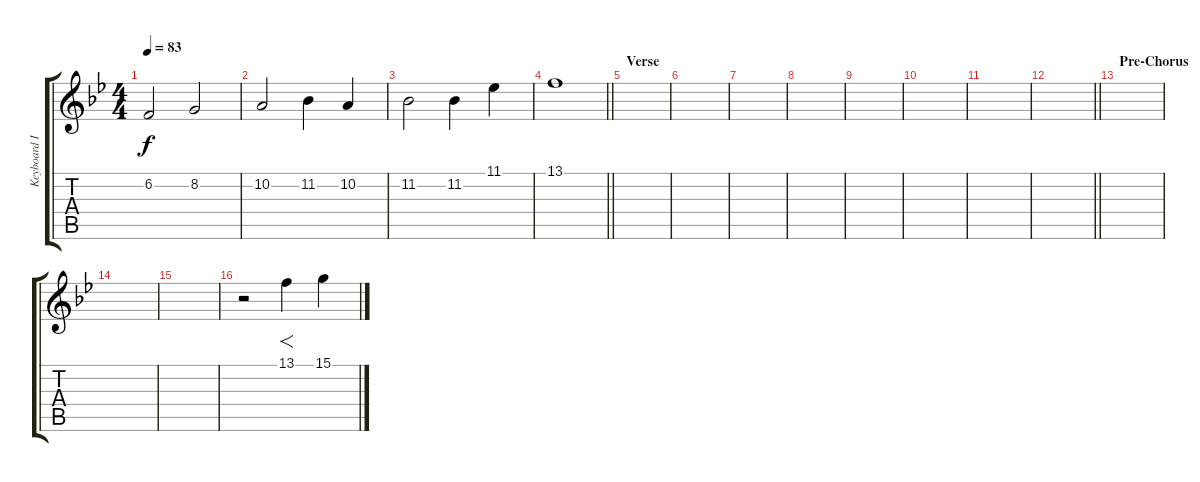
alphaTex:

\track ("Keyboard I" "Keyboard I") {instrument stringensemble1}
\staff {score tabs}
\tuning (E4 B3 G3 D3 A2 E2) {hide}
\ts (4 4)
\section ("" "")
\tempo 83
\clef g2
\ks bb
6.2.2{dy f} 8.2.2 |
10.2.2 11.2.4 10.2.4 |
11.2.2 11.2.4 11.1.4 |
\barLineRight lightlight
13.1.1 |
\section ("" "Verse")
|
|
|
|
|
|
|
\barLineRight lightlight
|
\section ("" "Pre-Chorus")
|
|
|
r.2 13.1.4{f} 15.1.4
